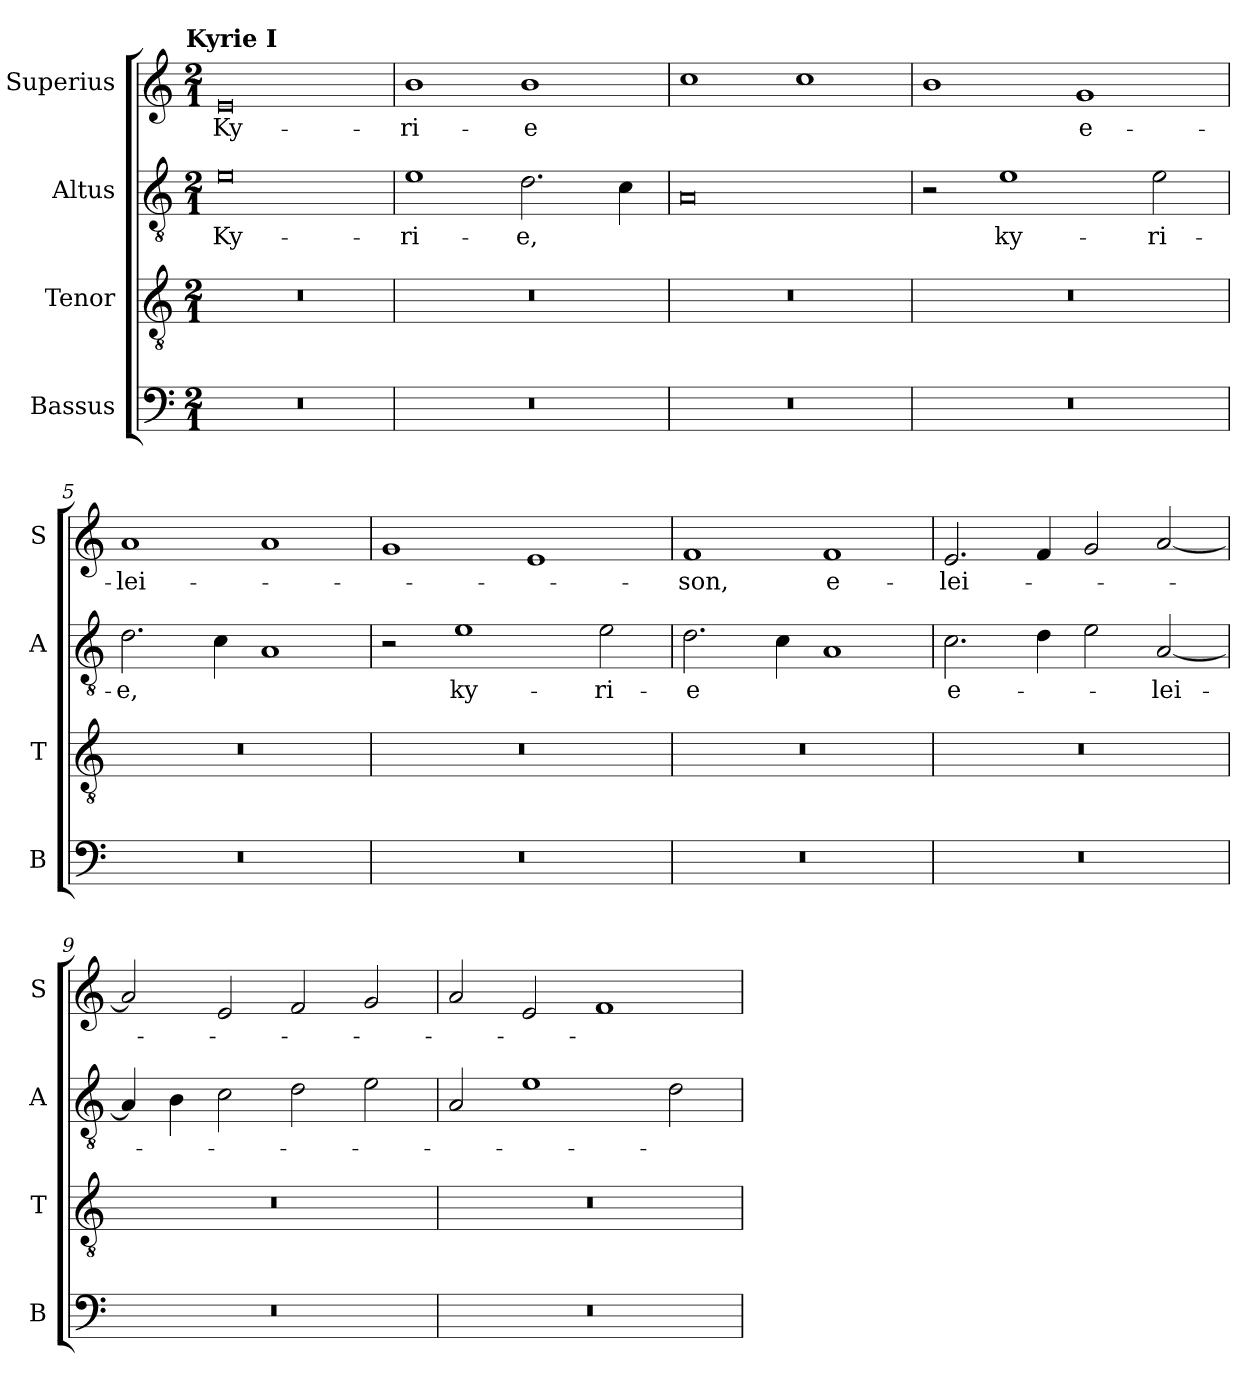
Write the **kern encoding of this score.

**kern	**kern	**kern	**text	**kern	**text
*part4	*part3	*part2	*part2	*part1	*part1
*staff4	*staff3	*staff2	*staff2	*staff1	*staff1
*I"Bassus	*I"Tenor	*I"Altus	*	*I"Superius	*
*I'B	*I'T	*I'A	*	*I'S	*
*clefF4	*clefGv2	*clefGv2	*	*clefG2	*
*k[]	*k[]	*k[]	*	*k[]	*
!!LO:TX:omd:t=Kyrie I
*M2/1	*M2/1	*M2/1	*	*M2/1	*
=1	=1	=1	=1	=1	=1
0r	0r	0e	Ky-	0e	Ky-
=2	=2	=2	=2	=2	=2
0r	0r	1e	-ri-	1b	-ri-
.	.	2.d\	-e,	1b	-e
.	.	4c\	.	.	.
=3	=3	=3	=3	=3	=3
0r	0r	0A	.	1cc	.
.	.	.	.	1cc	.
=4	=4	=4	=4	=4	=4
0r	0r	2r	.	1b	.
.	.	1e	ky-	.	.
.	.	.	.	1g	e-
.	.	2e\	-ri-	.	.
=5	=5	=5	=5	=5	=5
0r	0r	2.d\	-e,	1a	-lei-
.	.	4c\	.	.	.
.	.	1A	.	1a	.
=6	=6	=6	=6	=6	=6
0r	0r	2r	.	1g	.
.	.	1e	ky-	.	.
.	.	.	.	1e	.
.	.	2e\	-ri-	.	.
=7	=7	=7	=7	=7	=7
0r	0r	2.d\	-e	1f	-son,
.	.	4c\	.	.	.
.	.	1A	.	1f	e-
=8	=8	=8	=8	=8	=8
0r	0r	2.c\	e-	2.e/	-lei-
.	.	4d\	.	4f/	.
.	.	2e\	.	2g/	.
.	.	[2A/	-lei-	[2a/	.
=9	=9	=9	=9	=9	=9
0r	0r	4A/]	.	2a/]	.
.	.	4B\	.	.	.
.	.	2c\	.	2e/	.
.	.	2d\	.	2f/	.
.	.	2e\	.	2g/	.
=10	=10	=10	=10	=10	=10
0r	0r	2A/	.	2a/	.
.	.	1e	.	2e/	.
.	.	.	.	1f	.
.	.	2d\	.	.	.
=	=	=	=	=	=
*-	*-	*-	*-	*-	*-
